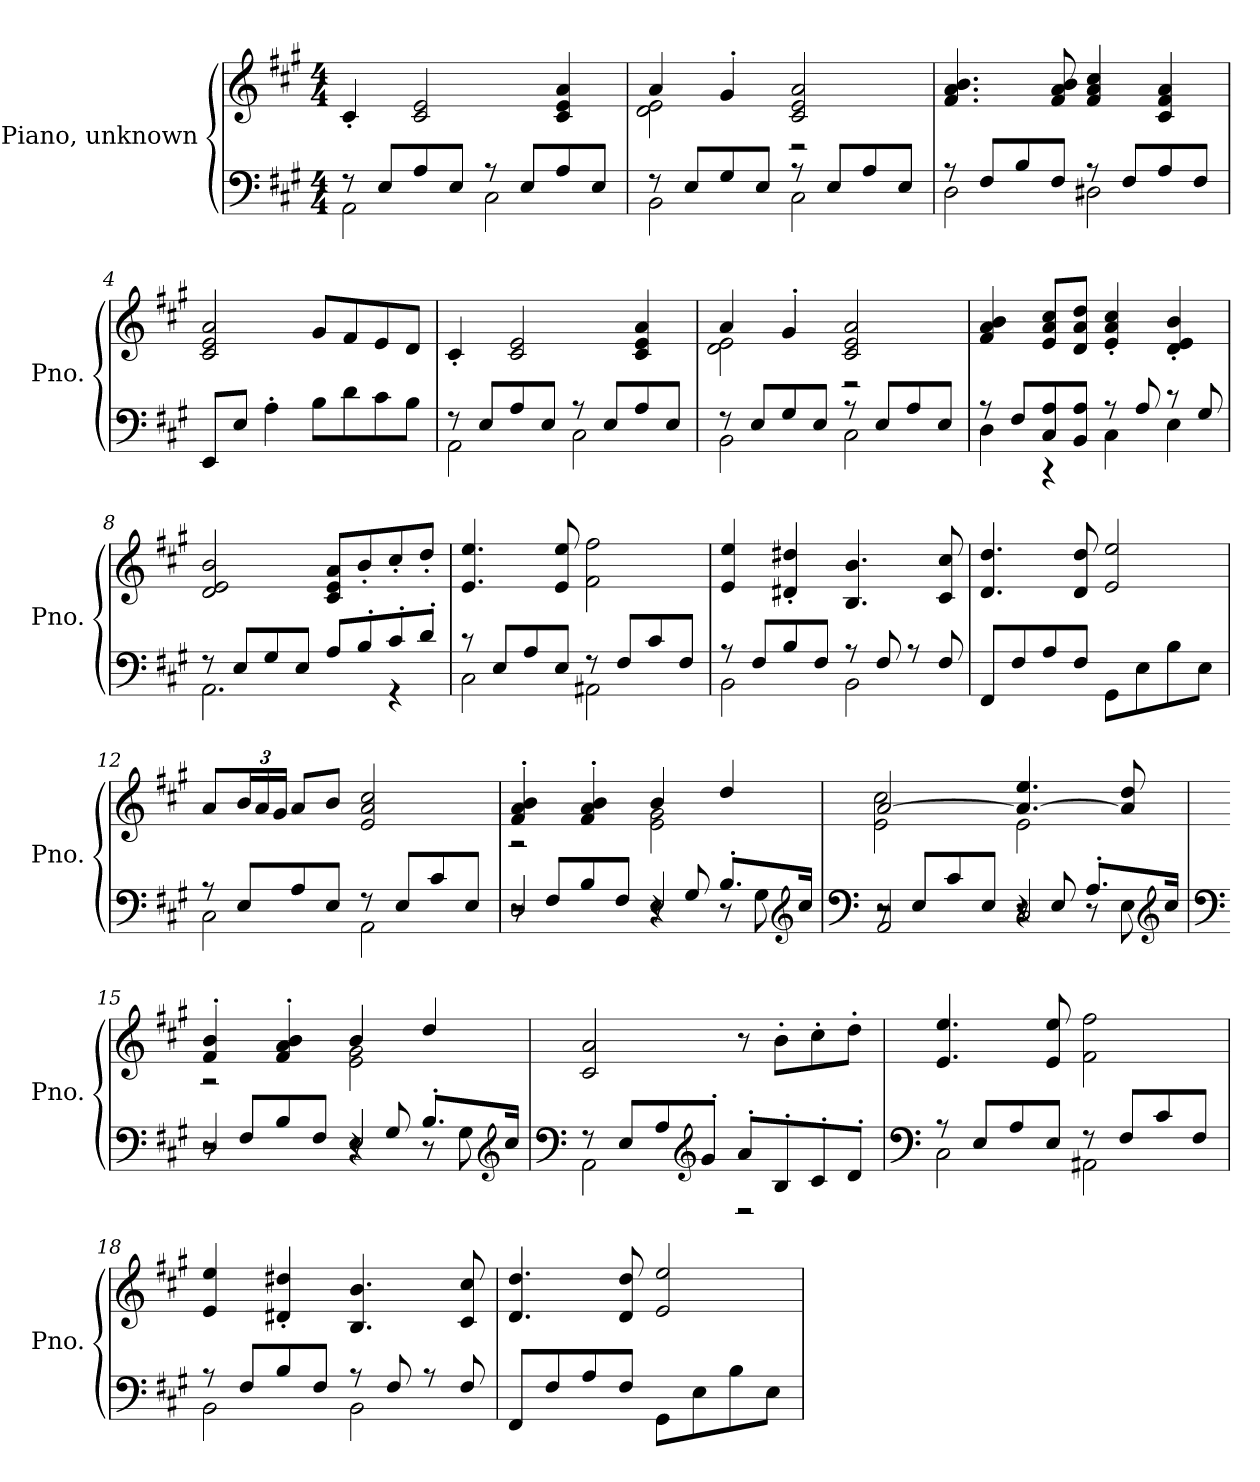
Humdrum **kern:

**kern	**kern
*part1	*part1
*staff2	*staff1
*I"Piano, unknown	*
*I'Pno.	*
*clefF4	*clefG2
*k[f#c#g#]	*k[f#c#g#]
*M4/4	*M4/4
*MM120	*MM120
=1	=1
*^	*
8r	2AA\	4c#'/
8E/L	.	.
8A/	.	2c#/ 2e/
8E/J	.	.
8r	2C#\	.
8E/L	.	.
8A/	.	4c#/ 4e/ 4a/
8E/J	.	.
=2	=2	=2
*	*	*^
8r	2BB\	4a/	2d\ 2e\
8E/L	.	.	.
8G#/	.	4g#'/	.
8E/J	.	.	.
8r	2C#\	2c#/ 2e/ 2a/	2r
8E/L	.	.	.
8A/	.	.	.
8E/J	.	.	.
*	*	*v	*v
=3	=3	=3
8r	2D\	4.f#/ 4.a/ 4.b/
8F#/L	.	.
8B/	.	.
8F#/J	.	8f#/ 8a/ 8b/
8r	2D#X\	4f#/ 4a/ 4cc#/
8F#/L	.	.
8A/	.	4c#/ 4f#/ 4a/
8F#/J	.	.
*v	*v	*
=4	=4
8EE/L	2c#/ 2e/ 2a/
8E/J	.
4A'\	.
8B\L	8g#/L
8d\	8f#/
8c#\	8e/
8B\J	8d/J
=5	=5
*^	*
8r	2AA\	4c#'/
8E/L	.	.
8A/	.	2c#/ 2e/
8E/J	.	.
8r	2C#\	.
8E/L	.	.
8A/	.	4c#/ 4e/ 4a/
8E/J	.	.
!!LO:LB:g=z
=6	=6	=6
*	*	*^
8r	2BB\	4a/	2d\ 2e\
8E/L	.	.	.
8G#/	.	4g#'/	.
8E/J	.	.	.
8r	2C#\	2c#/ 2e/ 2a/	2r
8E/L	.	.	.
8A/	.	.	.
8E/J	.	.	.
*	*	*v	*v
=7	=7	=7
8r	4D\	4f#/ 4a/ 4b/
8F#/L	.	.
8C#/ 8A/	4r	8e/ 8a/ 8cc#/L
8BB/ 8A/J	.	8d/ 8a/ 8dd/J
8r	4C#\	4e/' 4a/' 4cc#/'
8A/	.	.
8r	4E\	4d/' 4e/' 4b/'
8G#/	.	.
=8	=8	=8
8r	2.AA\	2d/ 2e/ 2b/
8E/L	.	.
8G#/	.	.
8E/J	.	.
8A/L	.	8c#/ 8e/ 8a/L
8B'/	.	8b'/
8c#'/	4r	8cc#'/
8d'/J	.	8dd'/J
=9	=9	=9
8r	2C#\	4.e/ 4.ee/
8E/L	.	.
8A/	.	.
8E/J	.	8e/ 8ee/
8r	2AA#X\	2f#\ 2ff#\
8F#/L	.	.
8c#/	.	.
8F#/J	.	.
!!LO:LB:g=z
=10	=10	=10
8r	2BB\	4e/ 4ee/
8F#/L	.	.
8B/	.	4d#X/' 4dd#X/'
8F#/J	.	.
8r	2BB\	4.B/ 4.b/
8F#/	.	.
8r	.	.
8F#/	.	8c#/ 8cc#/
*v	*v	*
=11	=11
8FF#/L	4.d/ 4.dd/
8F#/	.
8A/	.
8F#/J	8d/ 8dd/
8GG#\L	2e/ 2ee/
8E\	.
8B\	.
8E\J	.
=12	=12
*^	*
8r	2C#\	8a/L
*	*	*Xbrackettup
8E/L	.	24b/L
.	.	24a/
.	.	24g#/JJ
8A/	.	8a/L
8E/J	.	8b/J
8r	2AA\	2e/ 2a/ 2cc#/
8E/L	.	.
8c#/	.	.
8E/J	.	.
=13	=13	=13
*	*^	*^
8r	2r	2D/	4f#/' 4a/' 4b/'	2r
8F#/L	.	.	.	.
8B/	.	.	4f#/' 4a/' 4b/'	.
8F#/J	.	.	.	.
8r	4r	2E/	4b/	2e\ 2g#\
8G#/	.	.	.	.
8.B'/L	8r	.	4dd/	.
.	8G#\	.	.	.
*clefG2	*	*	*	*
16cc#/Jk	.	.	.	.
!!LO:LB:g=z	!!
=14	=14	=14	=14	=14
*clefF4	*	*	*	*
8r	2r	2AA/	[2a/	2e\ 2cc#\
8E/L	.	.	.	.
8c#/	.	.	.	.
8E/J	.	.	.	.
8r	4r	2C#/	4.a/_ 4.ee/	2e\
8E/	.	.	.	.
8.A'/L	8r	.	.	.
.	8E\	.	8a/] 8dd/	.
*clefG2	*	*	*	*
16cc#/Jk	.	.	.	.
=15	=15	=15	=15	=15
*clefF4	*	*	*	*
8r	2r	2D/	4f#/' 4b/'	2r
8F#/L	.	.	.	.
8B/	.	.	4f#/' 4a/' 4b/'	.
8F#/J	.	.	.	.
8r	4r	2E/	4b/	2e\ 2g#\
8G#/	.	.	.	.
8.B'/L	8r	.	4dd/	.
.	8G#\	.	.	.
*clefG2	*	*	*	*
16cc#/Jk	.	.	.	.
*v	*v	*v	*	*
*	*v	*v
=16	=16
*clefF4	*
*^	*
8r	2AA\	2c#/ 2a/
8E/L	.	.
8A/	.	.
*clefG2	*	*
8g#'/J	.	.
8a'/L	2r	8r
8B'/	.	8b'\L
8c#'/	.	8cc#'\
8d'/J	.	8dd'\J
!!LO:LB:g=z
=17	=17	=17
*clefF4	*	*
8r	2C#\	4.e/ 4.ee/
8E/L	.	.
8A/	.	.
8E/J	.	8e/ 8ee/
8r	2AA#X\	2f#\ 2ff#\
8F#/L	.	.
8c#/	.	.
8F#/J	.	.
=18	=18	=18
8r	2BB\	4e/ 4ee/
8F#/L	.	.
8B/	.	4d#X/' 4dd#X/'
8F#/J	.	.
8r	2BB\	4.B/ 4.b/
8F#/	.	.
8r	.	.
8F#/	.	8c#/ 8cc#/
*v	*v	*
=19	=19
8FF#/L	4.d/ 4.dd/
8F#/	.
8A/	.
8F#/J	8d/ 8dd/
8GG#\L	2e/ 2ee/
8E\	.
8B\	.
8E\J	.
=	=
*-	*-
